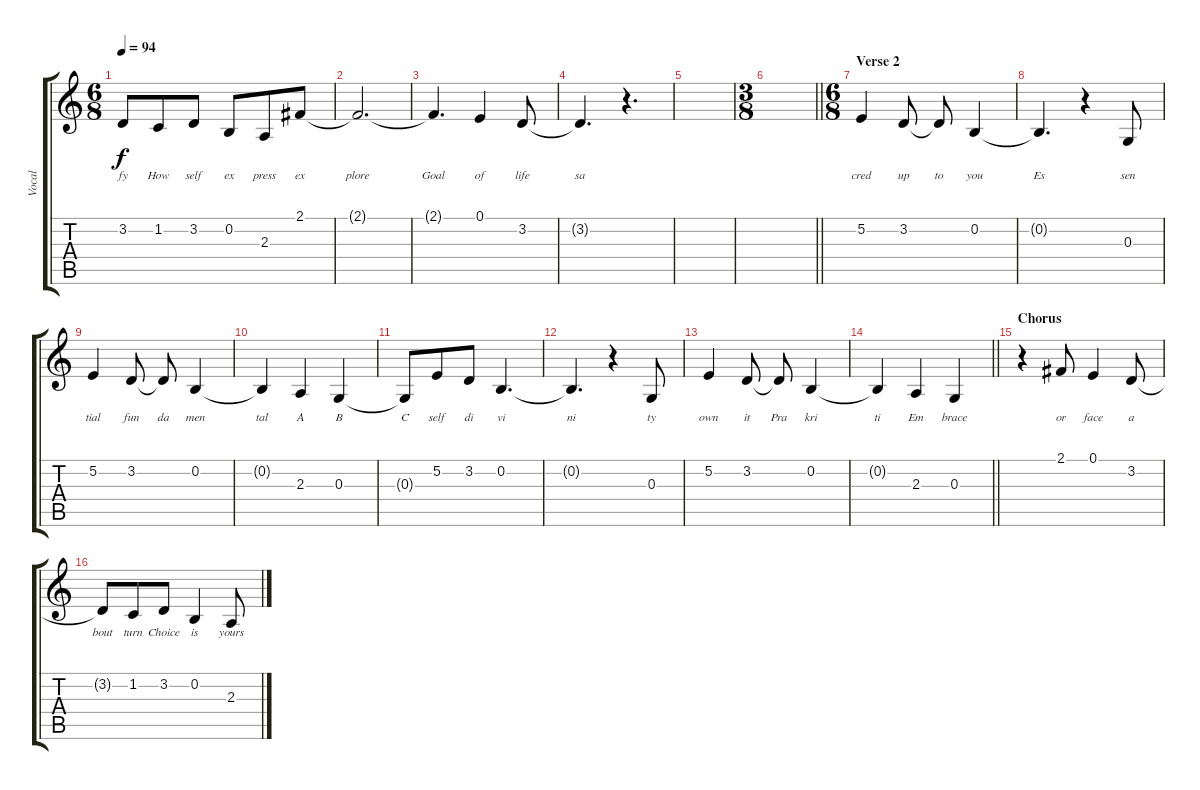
\track ("Vocal" "Vocal") {instrument acousticgrandpiano}
\staff {score tabs}
\tuning (E4 B3 G3 D3 A2 E2) {hide}
\ts (6 8)
\tempo 94
\clef g2
\ks c
3.2{t}.8{lyrics (0 "fy") lyrics (1 "") lyrics (2 "") lyrics (3 "") lyrics (4 "") dy f} 1.2.8{lyrics (0 "How") lyrics (1 "") lyrics (2 "") lyrics (3 "") lyrics (4 "")} 3.2.8{lyrics (0 "self") lyrics (1 "") lyrics (2 "") lyrics (3 "") lyrics (4 "")} 0.2.8{lyrics (0 "ex") lyrics (1 "") lyrics (2 "") lyrics (3 "") lyrics (4 "")} 2.3.8{lyrics (0 "press") lyrics (1 "") lyrics (2 "") lyrics (3 "") lyrics (4 "")} 2.1.8{lyrics (0 "ex") lyrics (1 "") lyrics (2 "") lyrics (3 "") lyrics (4 "")} |
2.1{t}.2{d lyrics (0 "plore") lyrics (1 "") lyrics (2 "") lyrics (3 "") lyrics (4 "")} |
2.1{t}.4{d lyrics (0 "Goal") lyrics (1 "") lyrics (2 "") lyrics (3 "") lyrics (4 "")} 0.1.4{lyrics (0 "of") lyrics (1 "") lyrics (2 "") lyrics (3 "") lyrics (4 "")} 3.2.8{lyrics (0 "life") lyrics (1 "") lyrics (2 "") lyrics (3 "") lyrics (4 "")} |
3.2{t}.4{d lyrics (0 "sa") lyrics (1 "") lyrics (2 "") lyrics (3 "") lyrics (4 "")} r.4{d} |
|
\ts (3 8)
\barLineRight lightlight
|
\ts (6 8)
\section ("" "Verse 2")
5.2.4{lyrics (0 "cred") lyrics (1 "") lyrics (2 "") lyrics (3 "") lyrics (4 "")} 3.2.8{lyrics (0 "up") lyrics (1 "") lyrics (2 "") lyrics (3 "") lyrics (4 "")} 3.2{t}.8{lyrics (0 "to") lyrics (1 "") lyrics (2 "") lyrics (3 "") lyrics (4 "")} 0.2.4{lyrics (0 "you") lyrics (1 "") lyrics (2 "") lyrics (3 "") lyrics (4 "")} |
0.2{t}.4{d lyrics (0 "Es") lyrics (1 "") lyrics (2 "") lyrics (3 "") lyrics (4 "")} r.4 0.3.8{lyrics (0 "sen") lyrics (1 "") lyrics (2 "") lyrics (3 "") lyrics (4 "")} |
5.2.4{lyrics (0 "tial") lyrics (1 "") lyrics (2 "") lyrics (3 "") lyrics (4 "")} 3.2.8{lyrics (0 "fun") lyrics (1 "") lyrics (2 "") lyrics (3 "") lyrics (4 "")} 3.2{t}.8{lyrics (0 "da") lyrics (1 "") lyrics (2 "") lyrics (3 "") lyrics (4 "")} 0.2.4{lyrics (0 "men") lyrics (1 "") lyrics (2 "") lyrics (3 "") lyrics (4 "")} |
0.2{t}.4{lyrics (0 "tal") lyrics (1 "") lyrics (2 "") lyrics (3 "") lyrics (4 "")} 2.3.4{lyrics (0 "A") lyrics (1 "") lyrics (2 "") lyrics (3 "") lyrics (4 "")} 0.3.4{lyrics (0 "B") lyrics (1 "") lyrics (2 "") lyrics (3 "") lyrics (4 "")} |
0.3{t}.8{lyrics (0 "C") lyrics (1 "") lyrics (2 "") lyrics (3 "") lyrics (4 "")} 5.2.8{lyrics (0 "self") lyrics (1 "") lyrics (2 "") lyrics (3 "") lyrics (4 "")} 3.2.8{lyrics (0 "di") lyrics (1 "") lyrics (2 "") lyrics (3 "") lyrics (4 "")} 0.2.4{d lyrics (0 "vi") lyrics (1 "") lyrics (2 "") lyrics (3 "") lyrics (4 "")} |
0.2{t}.4{d lyrics (0 "ni") lyrics (1 "") lyrics (2 "") lyrics (3 "") lyrics (4 "")} r.4 0.3.8{lyrics (0 "ty") lyrics (1 "") lyrics (2 "") lyrics (3 "") lyrics (4 "")} |
5.2.4{lyrics (0 "own") lyrics (1 "") lyrics (2 "") lyrics (3 "") lyrics (4 "")} 3.2.8{lyrics (0 "it") lyrics (1 "") lyrics (2 "") lyrics (3 "") lyrics (4 "")} 3.2{t}.8{lyrics (0 "Pra") lyrics (1 "") lyrics (2 "") lyrics (3 "") lyrics (4 "")} 0.2.4{lyrics (0 "kri") lyrics (1 "") lyrics (2 "") lyrics (3 "") lyrics (4 "")} |
\barLineRight lightlight
0.2{t}.4{lyrics (0 "ti") lyrics (1 "") lyrics (2 "") lyrics (3 "") lyrics (4 "")} 2.3.4{lyrics (0 "Em") lyrics (1 "") lyrics (2 "") lyrics (3 "") lyrics (4 "")} 0.3.4{lyrics (0 "brace") lyrics (1 "") lyrics (2 "") lyrics (3 "") lyrics (4 "")} |
\section ("" "Chorus")
r.4 2.1.8{lyrics (0 "or") lyrics (1 "") lyrics (2 "") lyrics (3 "") lyrics (4 "")} 0.1.4{lyrics (0 "face") lyrics (1 "") lyrics (2 "") lyrics (3 "") lyrics (4 "")} 3.2.8{lyrics (0 "a") lyrics (1 "") lyrics (2 "") lyrics (3 "") lyrics (4 "")} |
3.2{t}.8{lyrics (0 "bout") lyrics (1 "") lyrics (2 "") lyrics (3 "") lyrics (4 "")} 1.2.8{lyrics (0 "turn") lyrics (1 "") lyrics (2 "") lyrics (3 "") lyrics (4 "")} 3.2.8{lyrics (0 "Choice") lyrics (1 "") lyrics (2 "") lyrics (3 "") lyrics (4 "")} 0.2.4{lyrics (0 "is") lyrics (1 "") lyrics (2 "") lyrics (3 "") lyrics (4 "")} 2.3.8{lyrics (0 "yours") lyrics (1 "") lyrics (2 "") lyrics (3 "") lyrics (4 "")}
